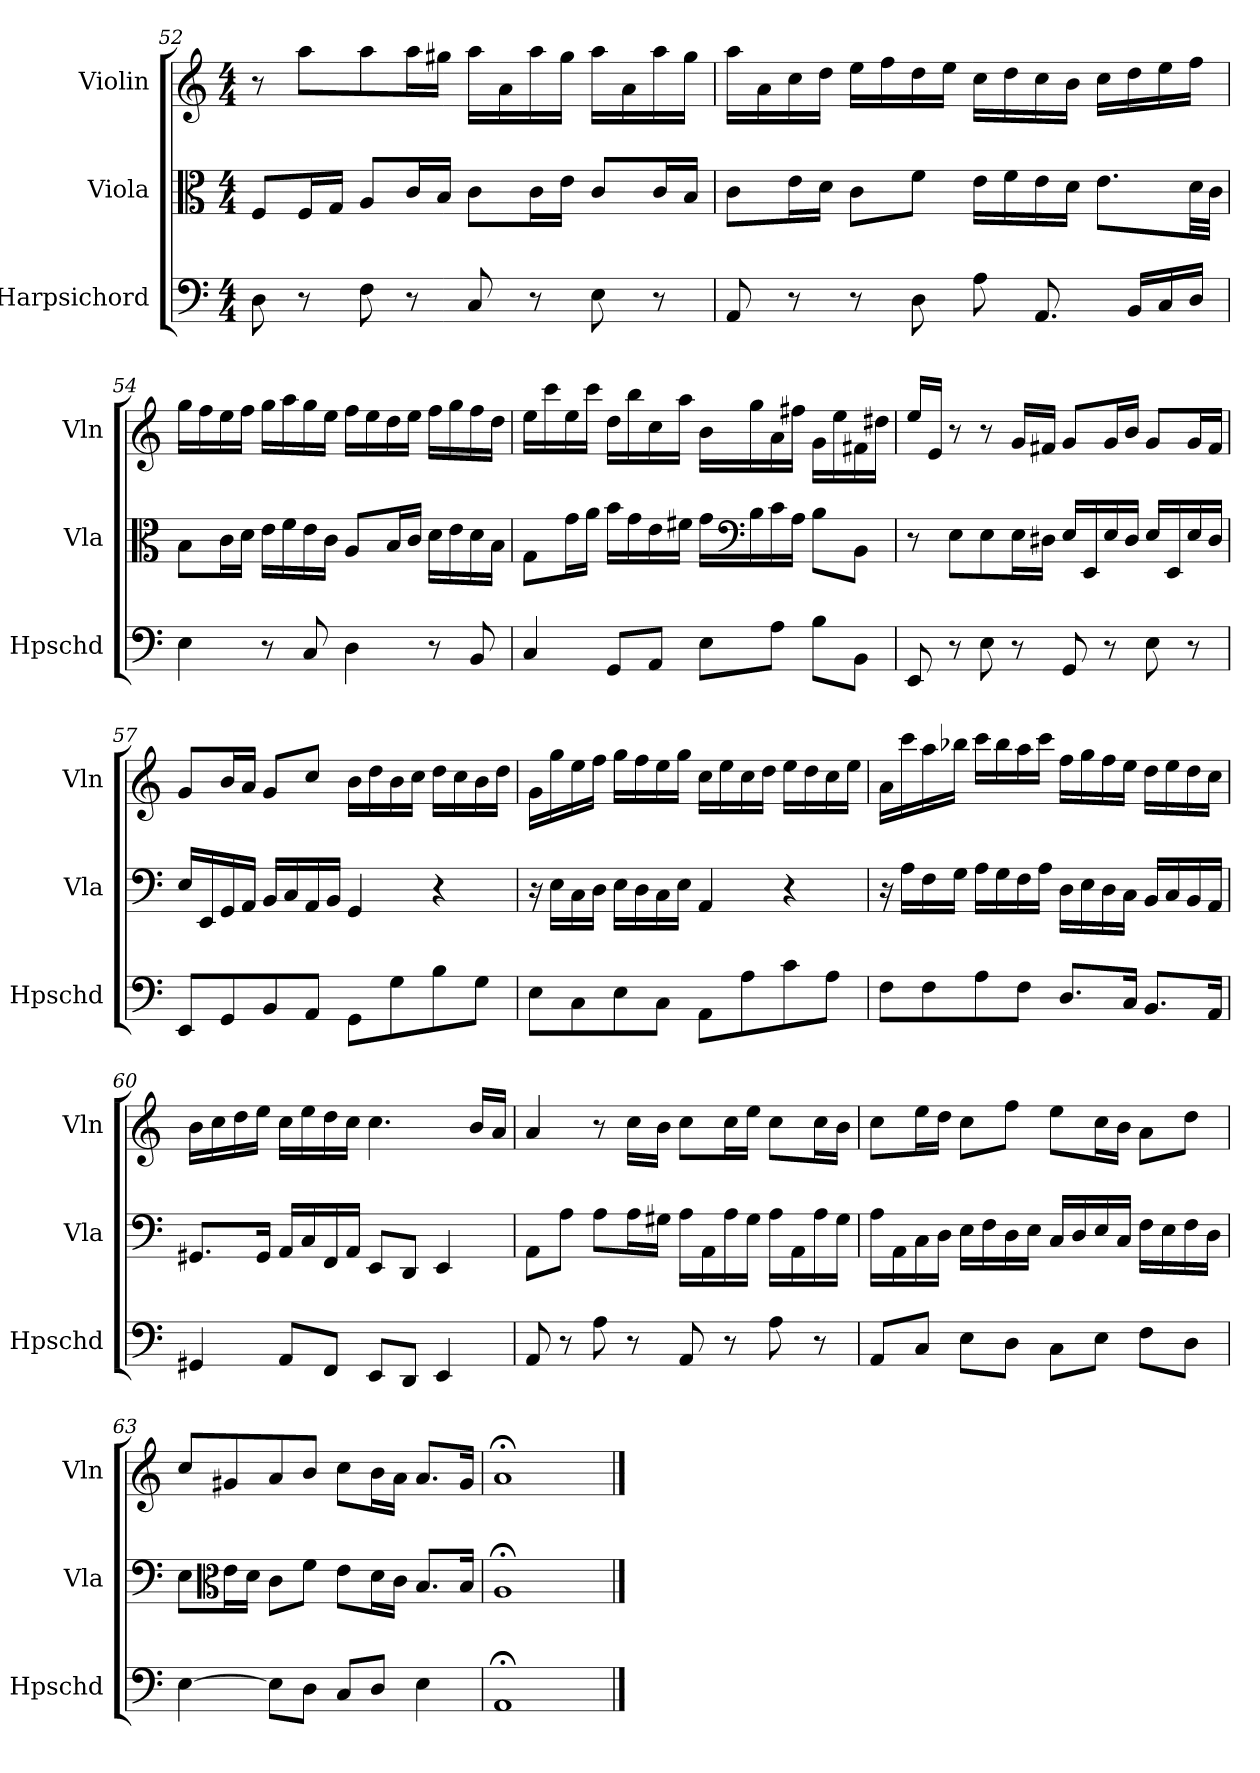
**kern	**kern	**kern
*part3	*part2	*part1
*staff3	*staff2	*staff1
*I"Harpsichord	*I"Viola	*I"Violin
*I'Hpschd	*I'Vla	*I'Vln
*clefF4	*clefC3	*clefG2
*k[]	*k[]	*k[]
*M4/4	*M4/4	*M4/4
=52	=52	=52
8D\	8F/L	8r
8r	16F/L	8aa\L
.	16G/JJ	.
8F\	8A/L	8aa\
8r	16c/L	16aa\L
.	16B/JJ	16gg#X\JJ
8C/	8c\L	16aa\LL
.	.	16a\
8r	16c\L	16aa\
.	16e\JJ	16gg#\JJ
8E\	8c/L	16aa\LL
.	.	16a\
8r	16c/L	16aa\
.	16B/JJ	16gg#\JJ
=53	=53	=53
8AA/	8c\L	16aa\LL
.	.	16a\
8r	16e\L	16cc\
.	16d\JJ	16dd\JJ
8r	8c\L	16ee\LL
.	.	16ff\
8D\	8f\J	16dd\
.	.	16ee\JJ
8A\	16e\LL	16cc\LL
.	16f\	16dd\
8.AA/	16e\	16cc\
.	16d\JJ	16b\JJ
.	8.e\L	16cc\LL
16BB/LL	.	16dd\
16C/	.	16ee\
16D/JJ	32d\LL	16ff\JJ
.	32c\JJJ	.
=54	=54	=54
4E\	8B\L	16gg\LL
.	.	16ff\
.	16c\L	16ee\
.	16d\JJ	16ff\JJ
8r	16e\LL	16gg\LL
.	16f\	16aa\
8C/	16e\	16gg\
.	16c\JJ	16ee\JJ
4D\	8A/L	16ff\LL
.	.	16ee\
.	16B/L	16dd\
.	16c/JJ	16ee\JJ
8r	16d\LL	16ff\LL
.	16e\	16gg\
8BB/	16d\	16ff\
.	16B\JJ	16dd\JJ
=55	=55	=55
4C/	8G\L	16ee\LL
.	.	16ccc\
.	16g\L	16ee\
.	16a\JJ	16ccc\JJ
8GG/L	16b\LL	16dd\LL
.	16g\	16bb\
8AA/J	16e\	16cc\
.	16f#X\JJ	16aa\JJ
8E\L	16g\LL	16b\LL
*	*clefF4	*
.	16B\	16gg\
8A\J	16c\	16a\
.	16A\JJ	16ff#X\JJ
8B\L	8B\L	16g\LL
.	.	16ee\
8BB\J	8BB\J	16f#X\
.	.	16dd#X\JJ
=56	=56	=56
8EE/	8r	16ee/LL
.	.	16e/JJ
8r	8E\L	8r
8E\	8E\	8r
8r	16E\L	16g/LL
.	16D#X\JJ	16f#X/JJ
8GG/	16E/LL	8g/L
.	16EE/	.
8r	16E/	16g/L
.	16D#/JJ	16b/JJ
8E\	16E/LL	8g/L
.	16EE/	.
8r	16E/	16g/L
.	16D#/JJ	16f#/JJ
=57	=57	=57
8EE/L	16E/LL	8g/L
.	16EE/	.
8GG/	16GG/	16b/L
.	16AA/JJ	16a/JJ
8BB/	16BB/LL	8g/L
.	16C/	.
8AA/J	16AA/	8cc/J
.	16BB/JJ	.
8GG\L	4GG/	16b\LL
.	.	16dd\
8G\	.	16b\
.	.	16cc\JJ
8B\	4r	16dd\LL
.	.	16cc\
8G\J	.	16b\
.	.	16dd\JJ
=58	=58	=58
8E\L	16r	16g\LL
.	16E\LL	16gg\
8C\	16C\	16ee\
.	16D\JJ	16ff\JJ
8E\	16E\LL	16gg\LL
.	16D\	16ff\
8C\J	16C\	16ee\
.	16E\JJ	16gg\JJ
8AA\L	4AA/	16cc\LL
.	.	16ee\
8A\	.	16cc\
.	.	16dd\JJ
8c\	4r	16ee\LL
.	.	16dd\
8A\J	.	16cc\
.	.	16ee\JJ
=59	=59	=59
8F\L	16r	16a\LL
.	16A\LL	16ccc\
8F\	16F\	16aa\
.	16G\JJ	16bb-X\JJ
8A\	16A\LL	16ccc\LL
.	16G\	16bb-\
8F\J	16F\	16aa\
.	16A\JJ	16ccc\JJ
8.D/L	16D\LL	16ff\LL
.	16E\	16gg\
.	16D\	16ff\
16C/Jk	16C\JJ	16ee\JJ
8.BB/L	16BB/LL	16dd\LL
.	16C/	16ee\
.	16BB/	16dd\
16AA/Jk	16AA/JJ	16cc\JJ
=60	=60	=60
4GG#X/	8.GG#X/L	16b\LL
.	.	16cc\
.	.	16dd\
.	16GG#/Jk	16ee\JJ
8AA/L	16AA/LL	16cc\LL
.	16C/	16ee\
8FF/J	16FF/	16dd\
.	16AA/JJ	16cc\JJ
8EE/L	8EE/L	4.cc\
8DD/J	8DD/J	.
4EE/	4EE/	.
.	.	16b/LL
.	.	16a/JJ
=61	=61	=61
8AA/	8AA\L	4a/
8r	8A\J	.
8A\	8A\L	8r
8r	16A\L	16cc\LL
.	16G#X\JJ	16b\JJ
8AA/	16A\LL	8cc\L
.	16AA\	.
8r	16A\	16cc\L
.	16G#\JJ	16ee\JJ
8A\	16A\LL	8cc\L
.	16AA\	.
8r	16A\	16cc\L
.	16G#\JJ	16b\JJ
=62	=62	=62
8AA/L	16A\LL	8cc\L
.	16AA\	.
8C/J	16C\	16ee\L
.	16D\JJ	16dd\JJ
8E\L	16E\LL	8cc\L
.	16F\	.
8D\J	16D\	8ff\J
.	16E\JJ	.
8C\L	16C/LL	8ee\L
.	16D/	.
8E\J	16E/	16cc\L
.	16C/JJ	16b\JJ
8F\L	16F\LL	8a\L
.	16E\	.
8D\J	16F\	8dd\J
.	16D\JJ	.
=63	=63	=63
[4E\	8E\L	8cc/L
*	*clefC3	*
.	16e\L	8g#X/
.	16d\JJ	.
8E\L]	8c\L	8a/
8D\J	8f\J	8b/J
8C/L	8e\L	8cc\L
8D/J	16d\L	16b\L
.	16c\JJ	16a\JJ
4E\	8.B/L	8.a/L
.	16B/Jk	16g#/Jk
=64	=64	=64
1AA;<	1A;<	1a;<
==	==	==
*-	*-	*-
